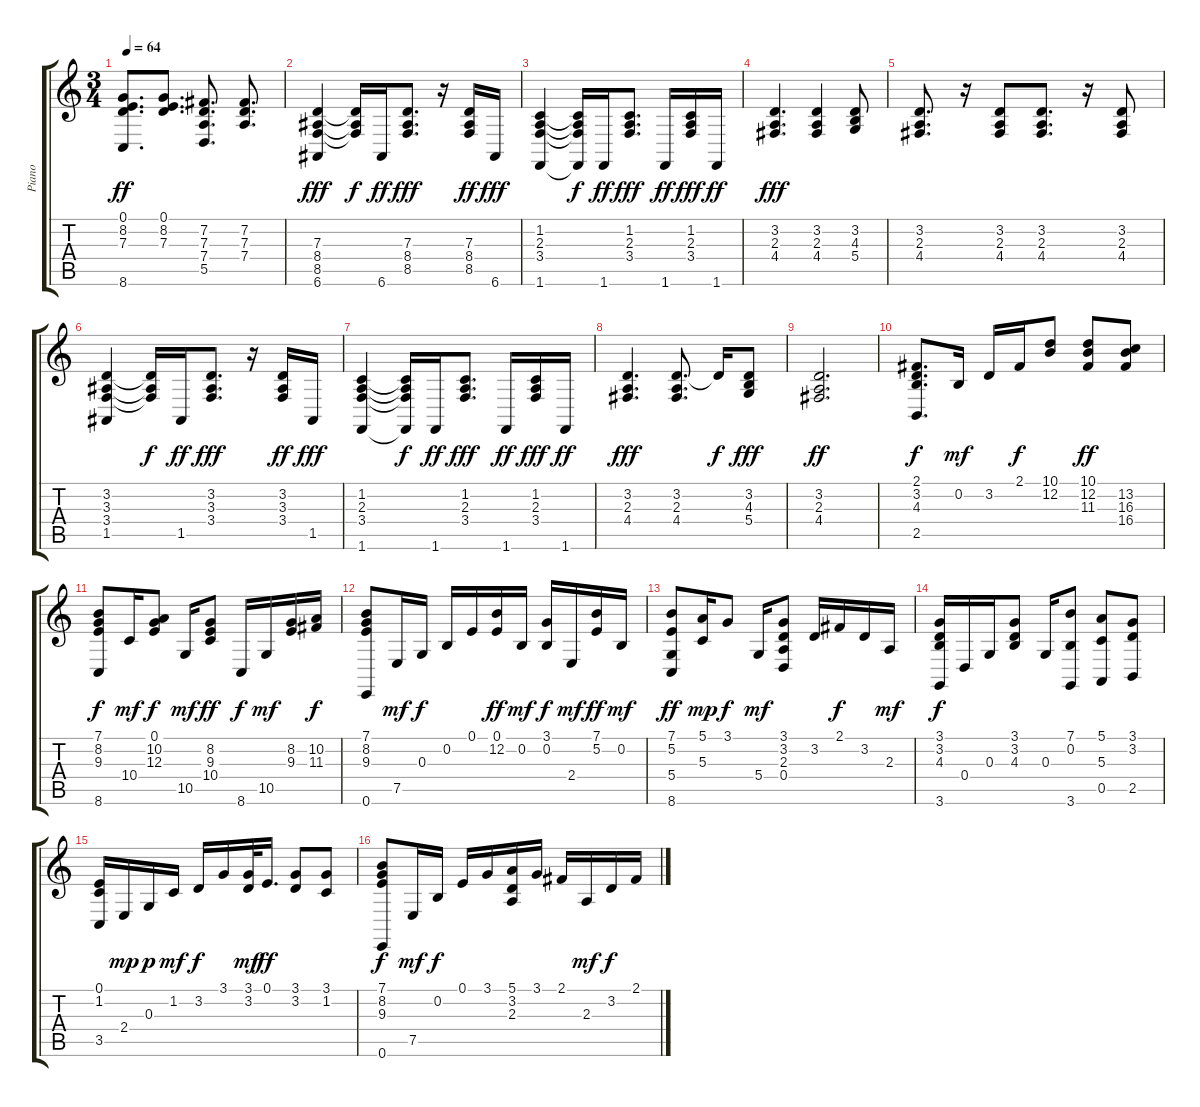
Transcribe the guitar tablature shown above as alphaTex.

\track ("Piano" "Piano") {instrument acousticgrandpiano}
\staff {score tabs}
\tuning (E4 B3 G3 D3 A2 E2) {hide}
\ts (3 4)
\tempo 64
\clef g2
\ks c
(0.1 8.2 7.3 8.6).8{d dy ff} (0.1 8.2 7.3).8{d} (7.2 7.3 7.4 5.5).8{d} (7.2 7.3 7.4).8{d} |
(7.3 8.4 8.5 6.6).4{dy fff} (7.3{t} 8.4{t} 8.5{t}).16{dy f} 6.6.16{dy ff} (7.3 8.4 8.5).8{d dy fff} r.16 (7.3 8.4 8.5).16{dy ff} 6.6.16{dy fff} |
(1.2 2.3 3.4 1.6).4 (1.2{t} 2.3{t} 3.4{t} 1.6{t}).16{dy f} 1.6.16{dy ff} (1.2 2.3 3.4).8{d dy fff} 1.6.16{dy ff} (1.2 2.3 3.4).16{dy fff} 1.6.16{dy ff} |
(3.2 2.3 4.4).4{d dy fff} (3.2 2.3 4.4).4 (3.2 4.3 5.4).8 |
(3.2 2.3 4.4).8{d} r.16 (3.2 2.3 4.4).8 (3.2 2.3 4.4).8{d} r.16 (3.2 2.3 4.4).8 |
(3.2 3.3 3.4 1.5).4 (3.2{t} 3.3{t} 3.4{t}).16{dy f} 1.5.16{dy ff} (3.2 3.3 3.4).8{d dy fff} r.16 (3.2 3.3 3.4).16{dy ff} 1.5.16{dy fff} |
(1.2 2.3 3.4 1.6).4 (1.2{t} 2.3{t} 3.4{t} 1.6{t}).16{dy f} 1.6.16{dy ff} (1.2 2.3 3.4).8{d dy fff} 1.6.16{dy ff} (1.2 2.3 3.4).16{dy fff} 1.6.16{dy ff} |
(3.2 2.3 4.4).4{d dy fff} (3.2 2.3 4.4).8{d} 3.2{t}.16{dy f} (3.2 4.3 5.4).8{dy fff} |
(3.2 2.3 4.4).2{d dy ff} |
(2.1 3.2 4.3 2.5).8{d dy f} 0.2.16{dy mf} 3.2.16 2.1.16{dy f} (10.1 12.2).8 (10.1 12.2 11.3).8{dy ff} (13.2 16.3 16.4).8 |
(7.1 8.2 9.3 8.6).8{dy f} 10.4.16{dy mf} (0.1 10.2 12.3).8{dy f} 10.5.16{dy mf} (8.2 9.3 10.4).8{dy ff} 8.6.16{dy f} 10.5.16{dy mf} (8.2 9.3).16 (10.2 11.3).16{dy f} |
(7.1 8.2 9.3 0.6).8 7.5.16{dy mf} 0.3.16{dy f} 0.2.16 0.1.16 (0.1 12.2).16{dy ff} 0.2.16{dy mf} (3.1 0.2).16{dy f} 2.4.16{dy mf} (7.1 5.2).16{dy ff} 0.2.16{dy mf} |
(7.1 5.2 5.4 8.6).8{dy ff} (5.1 5.3).16{dy mp} 3.1.8{dy f} 5.4.16{dy mf} (3.1 3.2 2.3 0.4).8 3.2.16 2.1.16{dy f} 3.2.16 2.3.16{dy mf} |
(3.1 3.2 4.3 3.6).16{dy f} 0.4.16 0.3.16 (3.1 3.2 4.3).8 0.3.16 (7.1 0.2 3.6).8 (5.1 5.3 0.5).8 (3.1 3.2 2.5).8 |
(0.1 1.2 3.5).16 2.4.16{dy mp} 0.3.16{dy p} 1.2.16{dy mf} 3.2.16{dy f} 3.1.16 (3.1 3.2).32{dy mf} 0.1.16{d dy ff} (3.1 3.2).8 (3.1 1.2).8 |
(7.1 8.2 9.3 0.6).8{dy f} 7.5.16{dy mf} 0.2.16{dy f} 0.1.16 3.1.16 (5.1 3.2 2.3).16 3.1.16 2.1.16 2.3.16{dy mf} 3.2.16{dy f} 2.1.16
